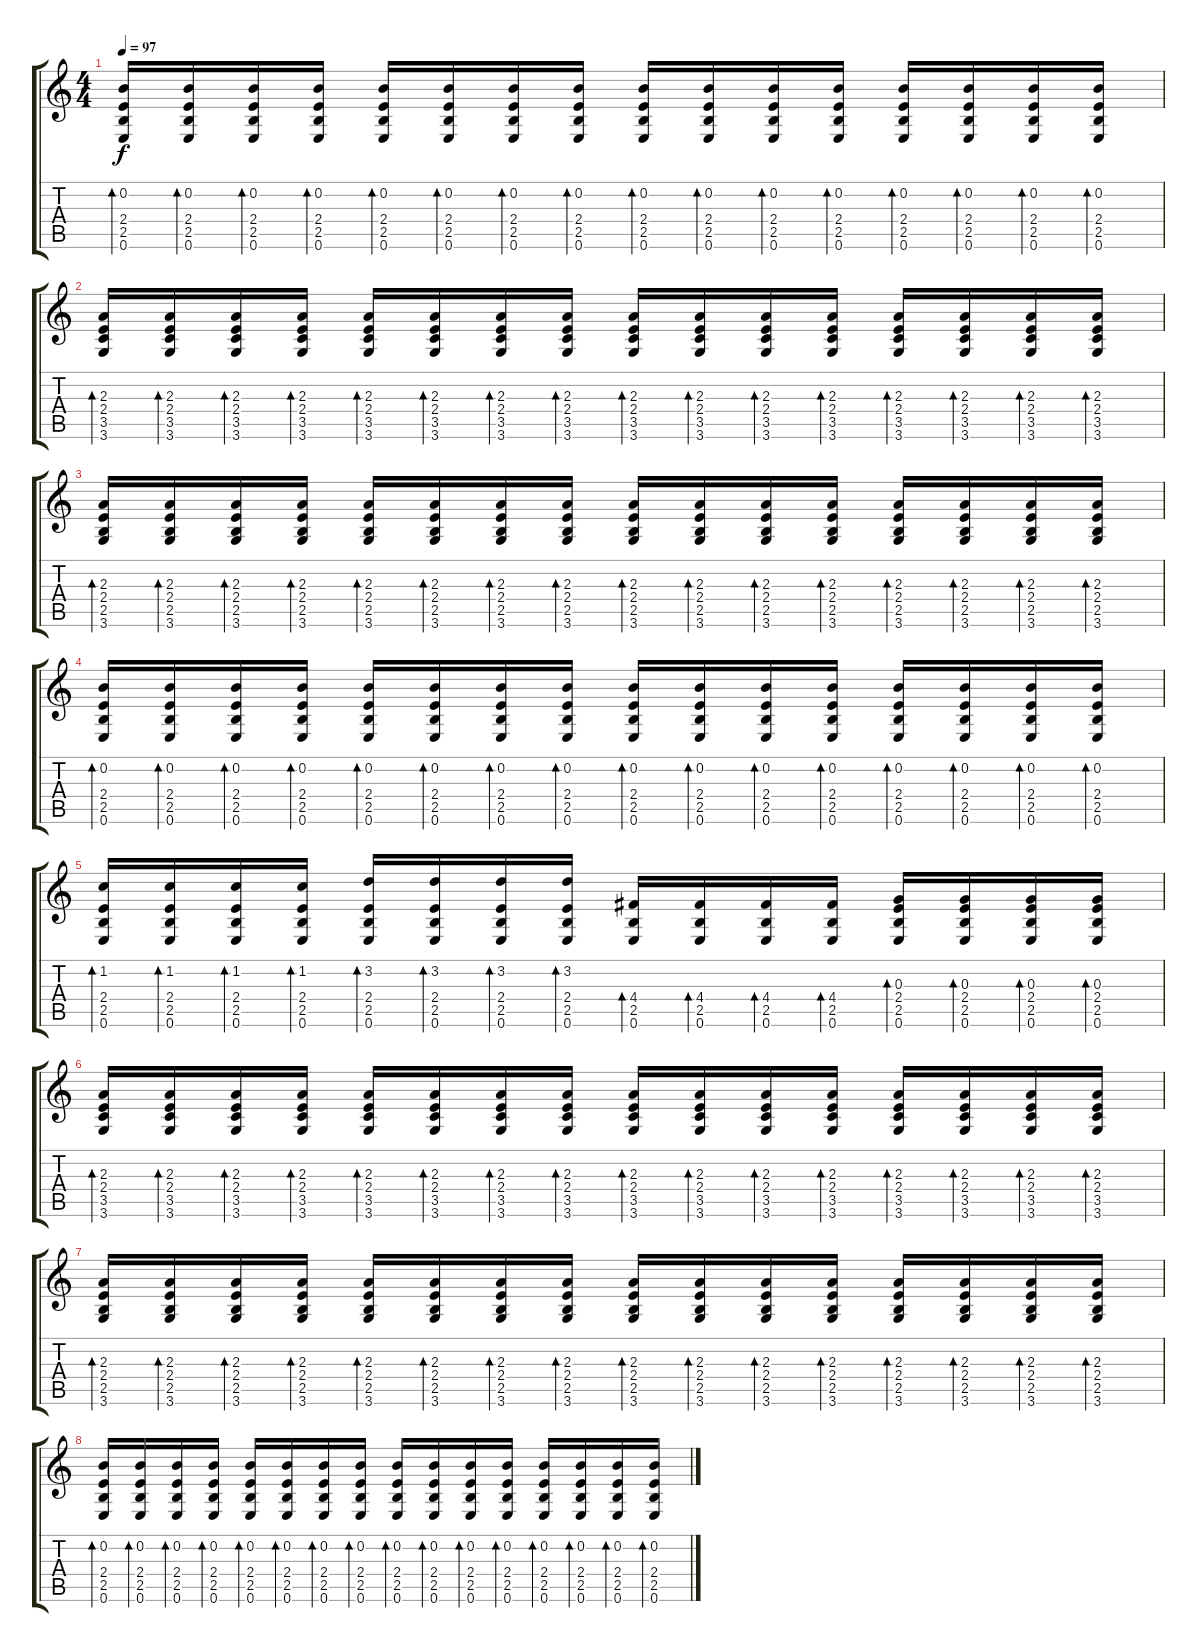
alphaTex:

\track "" {instrument electricguitarclean}
\staff {score tabs}
\tuning (E4 B3 G3 D3 A2 E2) {hide}
\ts (4 4)
\tempo 97
\clef g2
\ks c
(0.2 2.4 2.5 0.6).16{bd 30 dy f} (0.2 2.4 2.5 0.6).16{bd 30} (0.2 2.4 2.5 0.6).16{bd 30} (0.2 2.4 2.5 0.6).16{bd 30} (0.2 2.4 2.5 0.6).16{bd 30} (0.2 2.4 2.5 0.6).16{bd 30} (0.2 2.4 2.5 0.6).16{bd 30} (0.2 2.4 2.5 0.6).16{bd 30} (0.2 2.4 2.5 0.6).16{bd 30} (0.2 2.4 2.5 0.6).16{bd 30} (0.2 2.4 2.5 0.6).16{bd 30} (0.2 2.4 2.5 0.6).16{bd 30} (0.2 2.4 2.5 0.6).16{bd 30} (0.2 2.4 2.5 0.6).16{bd 30} (0.2 2.4 2.5 0.6).16{bd 30} (0.2 2.4 2.5 0.6).16{bd 30} |
\section ("" "")
(2.3 2.4 3.5 3.6).16{bd 30} (2.3 2.4 3.5 3.6).16{bd 30} (2.3 2.4 3.5 3.6).16{bd 30} (2.3 2.4 3.5 3.6).16{bd 30} (2.3 2.4 3.5 3.6).16{bd 30} (2.3 2.4 3.5 3.6).16{bd 30} (2.3 2.4 3.5 3.6).16{bd 30} (2.3 2.4 3.5 3.6).16{bd 30} (2.3 2.4 3.5 3.6).16{bd 30} (2.3 2.4 3.5 3.6).16{bd 30} (2.3 2.4 3.5 3.6).16{bd 30} (2.3 2.4 3.5 3.6).16{bd 30} (2.3 2.4 3.5 3.6).16{bd 30} (2.3 2.4 3.5 3.6).16{bd 30} (2.3 2.4 3.5 3.6).16{bd 30} (2.3 2.4 3.5 3.6).16{bd 30} |
(2.3 2.4 2.5 3.6).16{bd 30} (2.3 2.4 2.5 3.6).16{bd 30} (2.3 2.4 2.5 3.6).16{bd 30} (2.3 2.4 2.5 3.6).16{bd 30} (2.3 2.4 2.5 3.6).16{bd 30} (2.3 2.4 2.5 3.6).16{bd 30} (2.3 2.4 2.5 3.6).16{bd 30} (2.3 2.4 2.5 3.6).16{bd 30} (2.3 2.4 2.5 3.6).16{bd 30} (2.3 2.4 2.5 3.6).16{bd 30} (2.3 2.4 2.5 3.6).16{bd 30} (2.3 2.4 2.5 3.6).16{bd 30} (2.3 2.4 2.5 3.6).16{bd 30} (2.3 2.4 2.5 3.6).16{bd 30} (2.3 2.4 2.5 3.6).16{bd 30} (2.3 2.4 2.5 3.6).16{bd 30} |
(0.2 2.4 2.5 0.6).16{bd 30} (0.2 2.4 2.5 0.6).16{bd 30} (0.2 2.4 2.5 0.6).16{bd 30} (0.2 2.4 2.5 0.6).16{bd 30} (0.2 2.4 2.5 0.6).16{bd 30} (0.2 2.4 2.5 0.6).16{bd 30} (0.2 2.4 2.5 0.6).16{bd 30} (0.2 2.4 2.5 0.6).16{bd 30} (0.2 2.4 2.5 0.6).16{bd 30} (0.2 2.4 2.5 0.6).16{bd 30} (0.2 2.4 2.5 0.6).16{bd 30} (0.2 2.4 2.5 0.6).16{bd 30} (0.2 2.4 2.5 0.6).16{bd 30} (0.2 2.4 2.5 0.6).16{bd 30} (0.2 2.4 2.5 0.6).16{bd 30} (0.2 2.4 2.5 0.6).16{bd 30} |
(1.2 2.4 2.5 0.6).16{bd 30} (1.2 2.4 2.5 0.6).16{bd 30} (1.2 2.4 2.5 0.6).16{bd 30} (1.2 2.4 2.5 0.6).16{bd 30} (3.2 2.4 2.5 0.6).16{bd 30} (3.2 2.4 2.5 0.6).16{bd 30} (3.2 2.4 2.5 0.6).16{bd 30} (3.2 2.4 2.5 0.6).16{bd 30} (4.4 2.5 0.6).16{bd 30} (4.4 2.5 0.6).16{bd 30} (4.4 2.5 0.6).16{bd 30} (4.4 2.5 0.6).16{bd 30} (0.3 2.4 2.5 0.6).16{bd 30} (0.3 2.4 2.5 0.6).16{bd 30} (0.3 2.4 2.5 0.6).16{bd 30} (0.3 2.4 2.5 0.6).16{bd 30} |
\section ("" "")
(2.3 2.4 3.5 3.6).16{bd 30} (2.3 2.4 3.5 3.6).16{bd 30} (2.3 2.4 3.5 3.6).16{bd 30} (2.3 2.4 3.5 3.6).16{bd 30} (2.3 2.4 3.5 3.6).16{bd 30} (2.3 2.4 3.5 3.6).16{bd 30} (2.3 2.4 3.5 3.6).16{bd 30} (2.3 2.4 3.5 3.6).16{bd 30} (2.3 2.4 3.5 3.6).16{bd 30} (2.3 2.4 3.5 3.6).16{bd 30} (2.3 2.4 3.5 3.6).16{bd 30} (2.3 2.4 3.5 3.6).16{bd 30} (2.3 2.4 3.5 3.6).16{bd 30} (2.3 2.4 3.5 3.6).16{bd 30} (2.3 2.4 3.5 3.6).16{bd 30} (2.3 2.4 3.5 3.6).16{bd 30} |
(2.3 2.4 2.5 3.6).16{bd 30} (2.3 2.4 2.5 3.6).16{bd 30} (2.3 2.4 2.5 3.6).16{bd 30} (2.3 2.4 2.5 3.6).16{bd 30} (2.3 2.4 2.5 3.6).16{bd 30} (2.3 2.4 2.5 3.6).16{bd 30} (2.3 2.4 2.5 3.6).16{bd 30} (2.3 2.4 2.5 3.6).16{bd 30} (2.3 2.4 2.5 3.6).16{bd 30} (2.3 2.4 2.5 3.6).16{bd 30} (2.3 2.4 2.5 3.6).16{bd 30} (2.3 2.4 2.5 3.6).16{bd 30} (2.3 2.4 2.5 3.6).16{bd 30} (2.3 2.4 2.5 3.6).16{bd 30} (2.3 2.4 2.5 3.6).16{bd 30} (2.3 2.4 2.5 3.6).16{bd 30} |
(0.2 2.4 2.5 0.6).16{bd 30} (0.2 2.4 2.5 0.6).16{bd 30} (0.2 2.4 2.5 0.6).16{bd 30} (0.2 2.4 2.5 0.6).16{bd 30} (0.2 2.4 2.5 0.6).16{bd 30} (0.2 2.4 2.5 0.6).16{bd 30} (0.2 2.4 2.5 0.6).16{bd 30} (0.2 2.4 2.5 0.6).16{bd 30} (0.2 2.4 2.5 0.6).16{bd 30} (0.2 2.4 2.5 0.6).16{bd 30} (0.2 2.4 2.5 0.6).16{bd 30} (0.2 2.4 2.5 0.6).16{bd 30} (0.2 2.4 2.5 0.6).16{bd 30} (0.2 2.4 2.5 0.6).16{bd 30} (0.2 2.4 2.5 0.6).16{bd 30} (0.2 2.4 2.5 0.6).16{bd 30}
